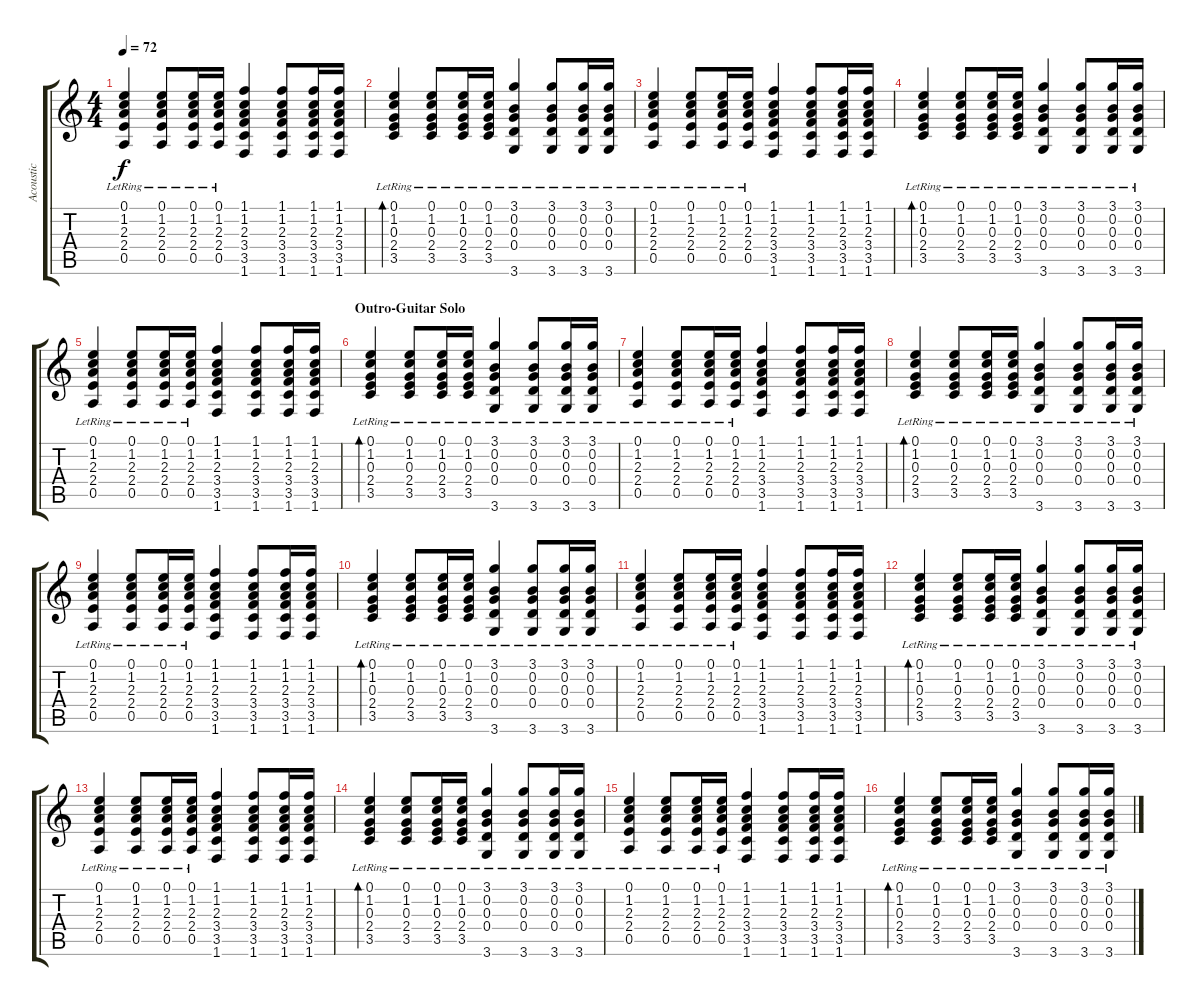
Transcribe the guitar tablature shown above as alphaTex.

\track ("Acoustic" "Acoustic") {instrument acousticguitarsteel}
\staff {score tabs}
\tuning (E4 B3 G3 D3 A2 E2) {hide}
\ts (4 4)
\tempo 72
\clef g2
\ks c
(0.1{lr} 1.2{lr} 2.3{lr} 2.4{lr} 0.5{lr}).4{dy f} (0.1{lr} 1.2{lr} 2.3{lr} 2.4{lr} 0.5{lr}).8 (0.1{lr} 1.2{lr} 2.3{lr} 2.4{lr} 0.5{lr}).16 (0.1{lr} 1.2{lr} 2.3{lr} 2.4{lr} 0.5{lr}).16 (1.1 1.2 2.3 3.4 3.5 1.6).4 (1.1 1.2 2.3 3.4 3.5 1.6).8 (1.1 1.2 2.3 3.4 3.5 1.6).16 (1.1 1.2 2.3 3.4 3.5 1.6).16 |
(0.1{lr} 1.2{lr} 0.3{lr} 2.4{lr} 3.5{lr}).4{bd 60} (0.1{lr} 1.2{lr} 0.3{lr} 2.4{lr} 3.5{lr}).8 (0.1 1.2 0.3{lr} 2.4{lr} 3.5{lr}).16 (0.1{lr} 1.2{lr} 0.3{lr} 2.4{lr} 3.5{lr}).16 (3.1{lr} 0.2{lr} 0.3{lr} 0.4{lr} 3.6{lr}).4 (3.1{lr} 0.2{lr} 0.3{lr} 0.4{lr} 3.6{lr}).8 (3.1 0.2{lr} 0.3{lr} 0.4{lr} 3.6{lr}).16 (3.1{lr} 0.2{lr} 0.3{lr} 0.4{lr} 3.6{lr}).16 |
(0.1{lr} 1.2{lr} 2.3{lr} 2.4{lr} 0.5{lr}).4 (0.1{lr} 1.2{lr} 2.3{lr} 2.4{lr} 0.5{lr}).8 (0.1{lr} 1.2{lr} 2.3{lr} 2.4{lr} 0.5{lr}).16 (0.1{lr} 1.2{lr} 2.3{lr} 2.4{lr} 0.5{lr}).16 (1.1 1.2 2.3 3.4 3.5 1.6).4 (1.1 1.2 2.3 3.4 3.5 1.6).8 (1.1 1.2 2.3 3.4 3.5 1.6).16 (1.1 1.2 2.3 3.4 3.5 1.6).16 |
(0.1{lr} 1.2{lr} 0.3{lr} 2.4{lr} 3.5{lr}).4{bd 60} (0.1{lr} 1.2{lr} 0.3{lr} 2.4{lr} 3.5{lr}).8 (0.1 1.2 0.3{lr} 2.4{lr} 3.5{lr}).16 (0.1{lr} 1.2{lr} 0.3{lr} 2.4{lr} 3.5{lr}).16 (3.1{lr} 0.2{lr} 0.3{lr} 0.4{lr} 3.6{lr}).4 (3.1{lr} 0.2{lr} 0.3{lr} 0.4{lr} 3.6{lr}).8 (3.1 0.2{lr} 0.3{lr} 0.4{lr} 3.6{lr}).16 (3.1{lr} 0.2{lr} 0.3{lr} 0.4{lr} 3.6{lr}).16 |
(0.1{lr} 1.2{lr} 2.3{lr} 2.4{lr} 0.5{lr}).4 (0.1{lr} 1.2{lr} 2.3{lr} 2.4{lr} 0.5{lr}).8 (0.1{lr} 1.2{lr} 2.3{lr} 2.4{lr} 0.5{lr}).16 (0.1{lr} 1.2{lr} 2.3{lr} 2.4{lr} 0.5{lr}).16 (1.1 1.2 2.3 3.4 3.5 1.6).4 (1.1 1.2 2.3 3.4 3.5 1.6).8 (1.1 1.2 2.3 3.4 3.5 1.6).16 (1.1 1.2 2.3 3.4 3.5 1.6).16 |
\section ("" "Outro-Guitar Solo")
(0.1{lr} 1.2{lr} 0.3{lr} 2.4{lr} 3.5{lr}).4{bd 60} (0.1{lr} 1.2{lr} 0.3{lr} 2.4{lr} 3.5{lr}).8 (0.1 1.2 0.3{lr} 2.4{lr} 3.5{lr}).16 (0.1{lr} 1.2{lr} 0.3{lr} 2.4{lr} 3.5{lr}).16 (3.1{lr} 0.2{lr} 0.3{lr} 0.4{lr} 3.6{lr}).4 (3.1{lr} 0.2{lr} 0.3{lr} 0.4{lr} 3.6{lr}).8 (3.1 0.2{lr} 0.3{lr} 0.4{lr} 3.6{lr}).16 (3.1{lr} 0.2{lr} 0.3{lr} 0.4{lr} 3.6{lr}).16 |
(0.1{lr} 1.2{lr} 2.3{lr} 2.4{lr} 0.5{lr}).4 (0.1{lr} 1.2{lr} 2.3{lr} 2.4{lr} 0.5{lr}).8 (0.1{lr} 1.2{lr} 2.3{lr} 2.4{lr} 0.5{lr}).16 (0.1{lr} 1.2{lr} 2.3{lr} 2.4{lr} 0.5{lr}).16 (1.1 1.2 2.3 3.4 3.5 1.6).4 (1.1 1.2 2.3 3.4 3.5 1.6).8 (1.1 1.2 2.3 3.4 3.5 1.6).16 (1.1 1.2 2.3 3.4 3.5 1.6).16 |
(0.1{lr} 1.2{lr} 0.3{lr} 2.4{lr} 3.5{lr}).4{bd 60} (0.1{lr} 1.2{lr} 0.3{lr} 2.4{lr} 3.5{lr}).8 (0.1 1.2 0.3{lr} 2.4{lr} 3.5{lr}).16 (0.1{lr} 1.2{lr} 0.3{lr} 2.4{lr} 3.5{lr}).16 (3.1{lr} 0.2{lr} 0.3{lr} 0.4{lr} 3.6{lr}).4 (3.1{lr} 0.2{lr} 0.3{lr} 0.4{lr} 3.6{lr}).8 (3.1 0.2{lr} 0.3{lr} 0.4{lr} 3.6{lr}).16 (3.1{lr} 0.2{lr} 0.3{lr} 0.4{lr} 3.6{lr}).16 |
(0.1{lr} 1.2{lr} 2.3{lr} 2.4{lr} 0.5{lr}).4 (0.1{lr} 1.2{lr} 2.3{lr} 2.4{lr} 0.5{lr}).8 (0.1{lr} 1.2{lr} 2.3{lr} 2.4{lr} 0.5{lr}).16 (0.1{lr} 1.2{lr} 2.3{lr} 2.4{lr} 0.5{lr}).16 (1.1 1.2 2.3 3.4 3.5 1.6).4 (1.1 1.2 2.3 3.4 3.5 1.6).8 (1.1 1.2 2.3 3.4 3.5 1.6).16 (1.1 1.2 2.3 3.4 3.5 1.6).16 |
(0.1{lr} 1.2{lr} 0.3{lr} 2.4{lr} 3.5{lr}).4{bd 60} (0.1{lr} 1.2{lr} 0.3{lr} 2.4{lr} 3.5{lr}).8 (0.1 1.2 0.3{lr} 2.4{lr} 3.5{lr}).16 (0.1{lr} 1.2{lr} 0.3{lr} 2.4{lr} 3.5{lr}).16 (3.1{lr} 0.2{lr} 0.3{lr} 0.4{lr} 3.6{lr}).4 (3.1{lr} 0.2{lr} 0.3{lr} 0.4{lr} 3.6{lr}).8 (3.1 0.2{lr} 0.3{lr} 0.4{lr} 3.6{lr}).16 (3.1{lr} 0.2{lr} 0.3{lr} 0.4{lr} 3.6{lr}).16 |
(0.1{lr} 1.2{lr} 2.3{lr} 2.4{lr} 0.5{lr}).4 (0.1{lr} 1.2{lr} 2.3{lr} 2.4{lr} 0.5{lr}).8 (0.1{lr} 1.2{lr} 2.3{lr} 2.4{lr} 0.5{lr}).16 (0.1{lr} 1.2{lr} 2.3{lr} 2.4{lr} 0.5{lr}).16 (1.1 1.2 2.3 3.4 3.5 1.6).4 (1.1 1.2 2.3 3.4 3.5 1.6).8 (1.1 1.2 2.3 3.4 3.5 1.6).16 (1.1 1.2 2.3 3.4 3.5 1.6).16 |
(0.1{lr} 1.2{lr} 0.3{lr} 2.4{lr} 3.5{lr}).4{bd 60} (0.1{lr} 1.2{lr} 0.3{lr} 2.4{lr} 3.5{lr}).8 (0.1 1.2 0.3{lr} 2.4{lr} 3.5{lr}).16 (0.1{lr} 1.2{lr} 0.3{lr} 2.4{lr} 3.5{lr}).16 (3.1{lr} 0.2{lr} 0.3{lr} 0.4{lr} 3.6{lr}).4 (3.1{lr} 0.2{lr} 0.3{lr} 0.4{lr} 3.6{lr}).8 (3.1 0.2{lr} 0.3{lr} 0.4{lr} 3.6{lr}).16 (3.1{lr} 0.2{lr} 0.3{lr} 0.4{lr} 3.6{lr}).16 |
(0.1{lr} 1.2{lr} 2.3{lr} 2.4{lr} 0.5{lr}).4 (0.1{lr} 1.2{lr} 2.3{lr} 2.4{lr} 0.5{lr}).8 (0.1{lr} 1.2{lr} 2.3{lr} 2.4{lr} 0.5{lr}).16 (0.1{lr} 1.2{lr} 2.3{lr} 2.4{lr} 0.5{lr}).16 (1.1 1.2 2.3 3.4 3.5 1.6).4 (1.1 1.2 2.3 3.4 3.5 1.6).8 (1.1 1.2 2.3 3.4 3.5 1.6).16 (1.1 1.2 2.3 3.4 3.5 1.6).16 |
(0.1{lr} 1.2{lr} 0.3{lr} 2.4{lr} 3.5{lr}).4{bd 60} (0.1{lr} 1.2{lr} 0.3{lr} 2.4{lr} 3.5{lr}).8 (0.1 1.2 0.3{lr} 2.4{lr} 3.5{lr}).16 (0.1{lr} 1.2{lr} 0.3{lr} 2.4{lr} 3.5{lr}).16 (3.1{lr} 0.2{lr} 0.3{lr} 0.4{lr} 3.6{lr}).4 (3.1{lr} 0.2{lr} 0.3{lr} 0.4{lr} 3.6{lr}).8 (3.1 0.2{lr} 0.3{lr} 0.4{lr} 3.6{lr}).16 (3.1{lr} 0.2{lr} 0.3{lr} 0.4{lr} 3.6{lr}).16 |
(0.1{lr} 1.2{lr} 2.3{lr} 2.4{lr} 0.5{lr}).4 (0.1{lr} 1.2{lr} 2.3{lr} 2.4{lr} 0.5{lr}).8 (0.1{lr} 1.2{lr} 2.3{lr} 2.4{lr} 0.5{lr}).16 (0.1{lr} 1.2{lr} 2.3{lr} 2.4{lr} 0.5{lr}).16 (1.1 1.2 2.3 3.4 3.5 1.6).4 (1.1 1.2 2.3 3.4 3.5 1.6).8 (1.1 1.2 2.3 3.4 3.5 1.6).16 (1.1 1.2 2.3 3.4 3.5 1.6).16 |
(0.1{lr} 1.2{lr} 0.3{lr} 2.4{lr} 3.5{lr}).4{bd 60} (0.1{lr} 1.2{lr} 0.3{lr} 2.4{lr} 3.5{lr}).8 (0.1 1.2 0.3{lr} 2.4{lr} 3.5{lr}).16 (0.1{lr} 1.2{lr} 0.3{lr} 2.4{lr} 3.5{lr}).16 (3.1{lr} 0.2{lr} 0.3{lr} 0.4{lr} 3.6{lr}).4 (3.1{lr} 0.2{lr} 0.3{lr} 0.4{lr} 3.6{lr}).8 (3.1 0.2{lr} 0.3{lr} 0.4{lr} 3.6{lr}).16 (3.1{lr} 0.2{lr} 0.3{lr} 0.4{lr} 3.6{lr}).16
